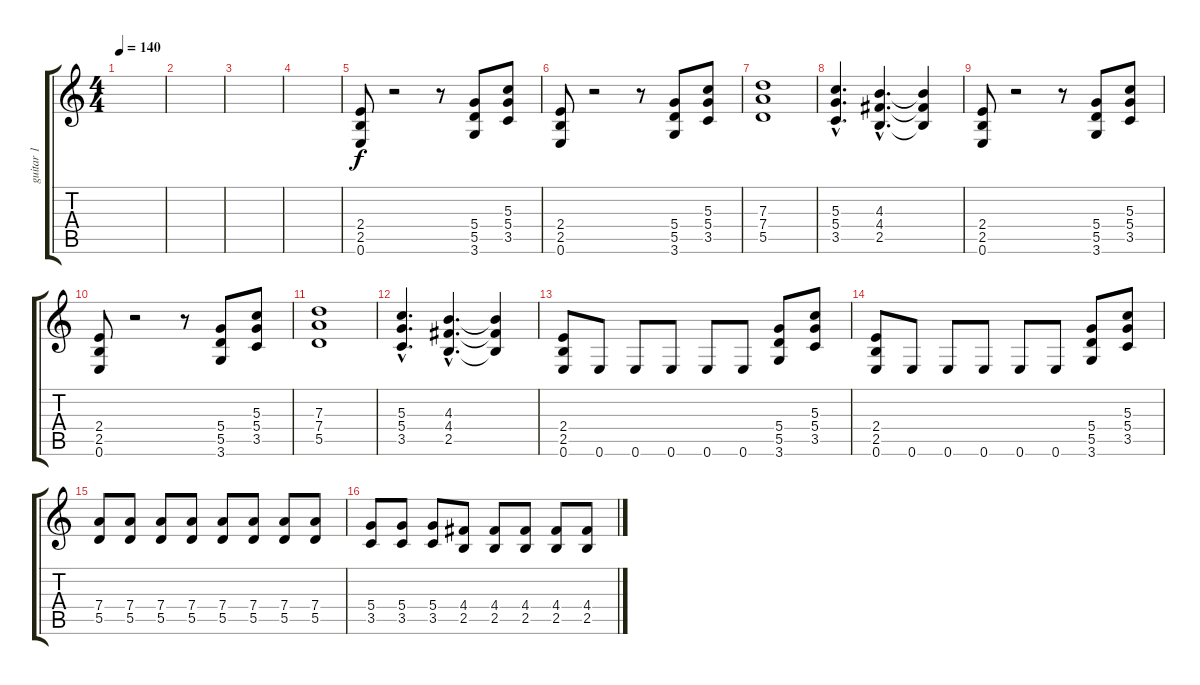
\track ("guitar 1" "guitar 1") {instrument distortionguitar}
\staff {score tabs}
\tuning (E4 B3 G3 D3 A2 E2) {hide}
\ts (4 4)
\tempo 140
\clef g2
\ks c
|
|
|
|
(2.4 2.5 0.6).8 r.2 r.8 (5.4 5.5 3.6).8 (5.3 5.4 3.5).8 |
(2.4 2.5 0.6).8 r.2 r.8 (5.4 5.5 3.6).8 (5.3 5.4 3.5).8 |
(7.3 7.4 5.5).1 |
(5.3{hac} 5.4{hac} 3.5{hac}).4{d} (4.3{hac} 4.4{hac} 2.5{hac}).4{d} (4.3{t} 4.4{t} 2.5{t}).4 |
(2.4 2.5 0.6).8 r.2 r.8 (5.4 5.5 3.6).8 (5.3 5.4 3.5).8 |
(2.4 2.5 0.6).8 r.2 r.8 (5.4 5.5 3.6).8 (5.3 5.4 3.5).8 |
(7.3 7.4 5.5).1 |
(5.3{hac} 5.4{hac} 3.5{hac}).4{d} (4.3{hac} 4.4{hac} 2.5{hac}).4{d} (4.3{t} 4.4{t} 2.5{t}).4 |
(2.4 2.5 0.6).8 0.6.8 0.6.8 0.6.8 0.6.8 0.6.8 (5.4 5.5 3.6).8 (5.3 5.4 3.5).8 |
(2.4 2.5 0.6).8 0.6.8 0.6.8 0.6.8 0.6.8 0.6.8 (5.4 5.5 3.6).8 (5.3 5.4 3.5).8 |
(7.4 5.5).8 (7.4 5.5).8 (7.4 5.5).8 (7.4 5.5).8 (7.4 5.5).8 (7.4 5.5).8 (7.4 5.5).8 (7.4 5.5).8 |
(5.4 3.5).8 (5.4 3.5).8 (5.4 3.5).8 (4.4 2.5).8 (4.4 2.5).8 (4.4 2.5).8 (4.4 2.5).8 (4.4 2.5).8
